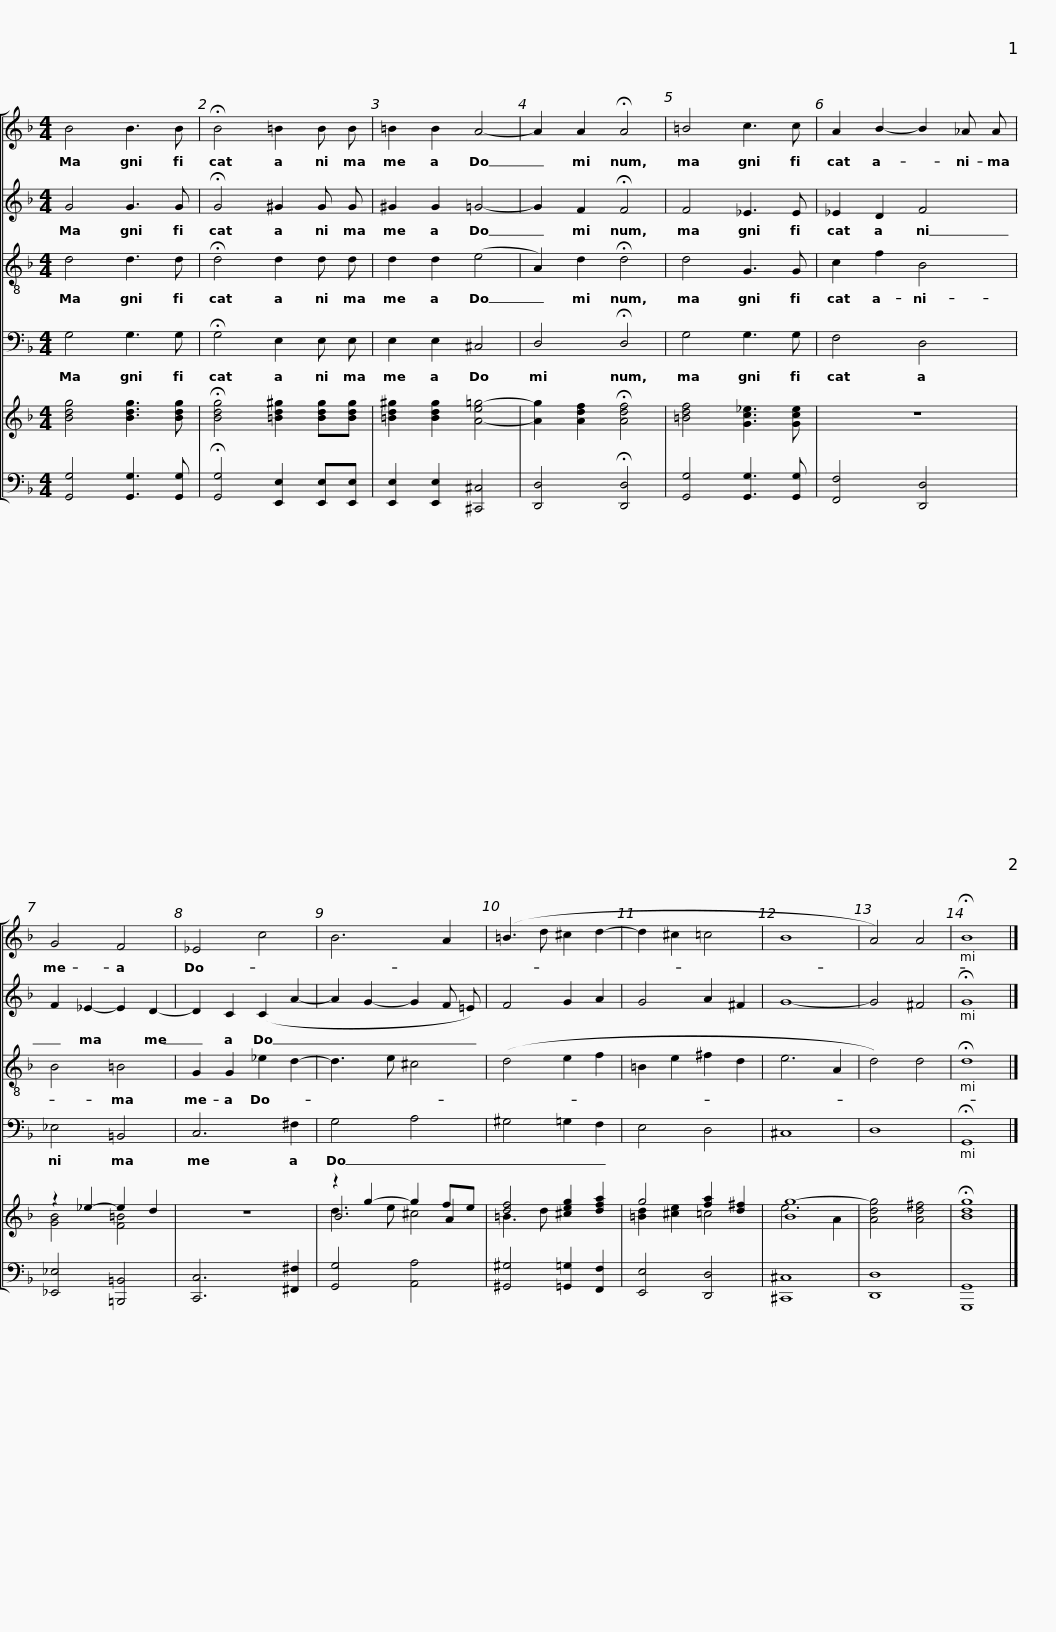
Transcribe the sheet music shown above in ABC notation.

X:1
%%score [ 1 2 3 4 { ( 5 7 8 ) | 6 } ]
L:1/8
M:4/4
I:linebreak $
K:F
U:s=!stemless!
V:1 treble
V:2 treble
V:3 treble-8
V:4 bass
V:5 treble
V:7 treble
V:8 treble
V:6 bass
V:1
 B4 B3 B | !fermata!B4 =B2 B B | =B2 B2 A4- | A2 A2 !fermata!A4 | =B4 c3 c | %5
 A2 B2- B2 _A A |$ G4 F4 | _E4 c4 | B6 A2 | (=B3 d ^c2 d2- | %10
 d2 ^c2 =c4 | sB8 | A4) A4 |$ !fermata!sB8 |] %14
V:2
 G4 G3 G | !fermata!G4 ^G2 G G | ^G2 G2 =G4- | G2 F2 !fermata!F4 | F4 _E3 E | %5
 _E2 D2 F4 |$ F2 _E2- E2 D2- | D2 C2 (C2 A2- | A2 G2- G2 F =E) | F4 G2 A2 | %10
 G4 A2 ^F2 | sG8- | G4 ^F4 |$ !fermata!sG8 |] %14
V:3
 d4 d3 d | !fermata!d4 d2 d d | d2 d2 (e4 | A2) d2 !fermata!d4 | d4 G3 G | %5
 c2 f2 B4 |$ B4 =B4 | G2 G2 _e2 d2- | d3 e ^c4 | (d4 e2 f2 | %10
 =B2 e2 ^f2 d2 | e6 A2 | d4) d4 |$ !fermata!sd8 |] %14
V:4
 G,4 G,3 G, | !fermata!G,4 E,2 E, E, | E,2 E,2 ^C,4 | D,4 !fermata!D,4 | G,4 G,3 G, | %5
 F,4 D,4 |$ _E,4 =B,,4 | C,6 ^F,2 | G,4 A,4 | ^G,4 =G,2 F,2 | %10
 E,4 D,4 | s^C,8 | sD,8 |$ !fermata!sG,,8 |] %14
V:5
 [Bdg]4 [Bdg]3 [Bdg] | !fermata![Bdg]4 [=Bd^g]2 [Bdg][Bdg] | [=Bd^g]2 [Bdg]2 [A-e=g-]4 | [Ag]2 [Adf]2 !fermata![Adf]4 | [=Bdf]4 [Gc_e]3 [Gce] | %5
 z8 |$ z2 _e2- e2 d2 | z8 | z2 g2- g2 fe | [df]4 [^ceg]2 [dfa]2 | %10
 g4 [fa]2 [d^f]2 | s[Bg-]8 | [Adg]4 [Ad^f]4 |$ !fermata!s[Bdg]8 |] %14
V:6
 [G,,G,]4 [G,,G,]3 [G,,G,] | !fermata![G,,G,]4 [E,,E,]2 [E,,E,][E,,E,] | [E,,E,]2 [E,,E,]2 [^C,,^C,]4 | [D,,D,]4 !fermata![D,,D,]4 | [G,,G,]4 [G,,G,]3 [G,,G,] | %5
 [F,,F,]4 [D,,D,]4 |$ [_E,,_E,]4 [=B,,,=B,,]4 | [C,,C,]6 [^F,,^F,]2 | [G,,G,]4 [A,,A,]4 | [^G,,^G,]4 [=G,,=G,]2 [F,,F,]2 | %10
 [E,,E,]4 [D,,D,]4 | s[^C,,^C,]8 | s[D,,D,]8 |$ s[G,,,G,,]8 |] %14
V:7
 x8 | x8 | x8 | x8 | x8 | %5
 x8 |$ [GB]4 [F=B]4 | x8 | B6 A2 | =B3 d x4 | %10
 [=Bd]2 [^ce]2 =c4 | e6 A2 | x8 |$ x8 |] %14
V:8
 x8 | x8 | x8 | x8 | x8 | %5
 x8 |$ x8 | x8 | d3 e ^c4 | x8 | %10
 x8 | x8 | x8 |$ x8 |] %14
